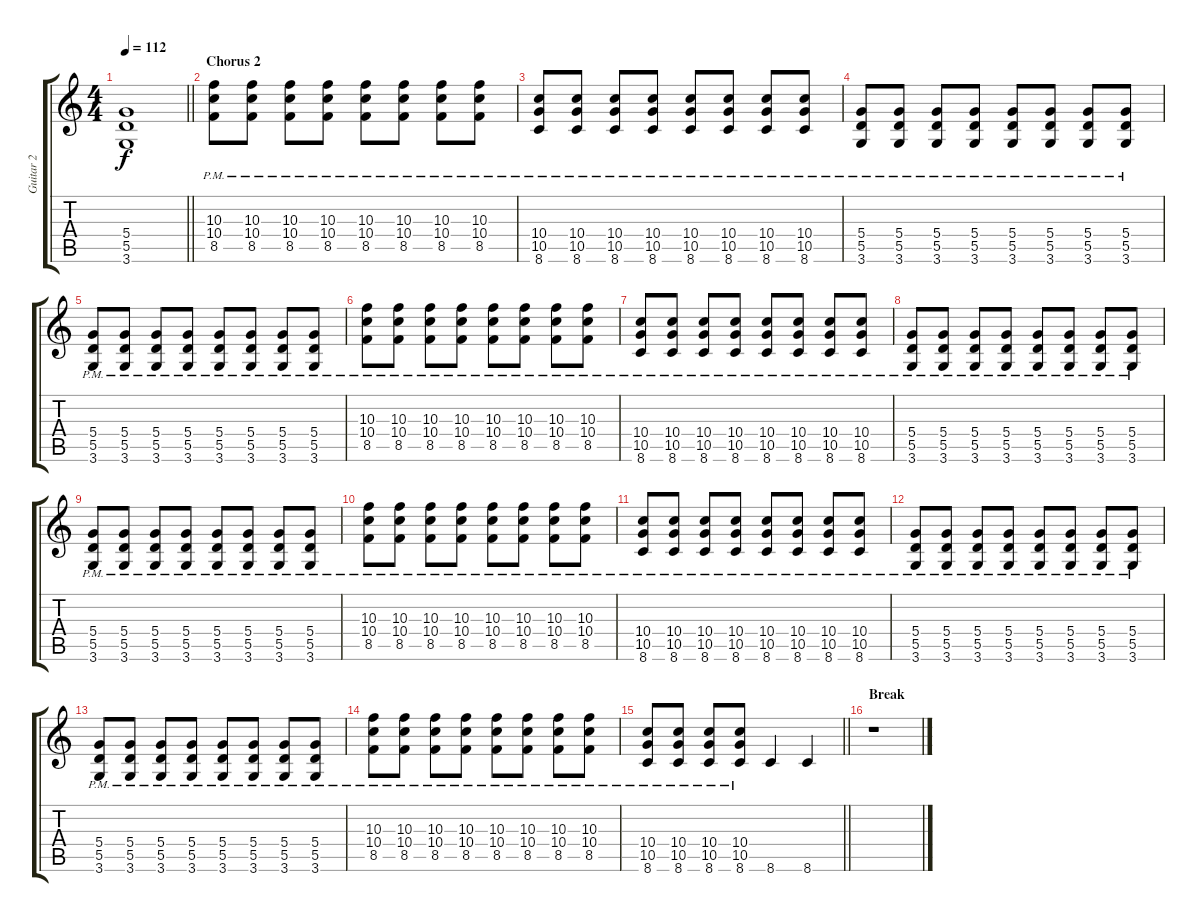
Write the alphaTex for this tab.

\track ("Guitar 2" "Guitar 2") {instrument electricguitarmuted}
\staff {score tabs}
\tuning (E4 B3 G3 D3 A2 E2) {hide}
\ts (4 4)
\tempo 112
\clef g2
\barLineRight lightlight
\ks c
(5.4 5.5 3.6).1{dy f} |
\section ("" "Chorus 2")
(10.3{pm} 10.4{pm} 8.5{pm}).8 (10.3{pm} 10.4{pm} 8.5{pm}).8 (10.3{pm} 10.4{pm} 8.5{pm}).8 (10.3{pm} 10.4{pm} 8.5{pm}).8 (10.3{pm} 10.4{pm} 8.5{pm}).8 (10.3{pm} 10.4{pm} 8.5{pm}).8 (10.3{pm} 10.4{pm} 8.5{pm}).8 (10.3{pm} 10.4{pm} 8.5{pm}).8 |
(10.4{pm} 10.5{pm} 8.6{pm}).8 (10.4{pm} 10.5{pm} 8.6{pm}).8 (10.4{pm} 10.5{pm} 8.6{pm}).8 (10.4{pm} 10.5{pm} 8.6{pm}).8 (10.4{pm} 10.5{pm} 8.6{pm}).8 (10.4{pm} 10.5{pm} 8.6{pm}).8 (10.4{pm} 10.5{pm} 8.6{pm}).8 (10.4{pm} 10.5{pm} 8.6{pm}).8 |
(5.4{pm} 5.5{pm} 3.6{pm}).8 (5.4{pm} 5.5{pm} 3.6{pm}).8 (5.4{pm} 5.5{pm} 3.6{pm}).8 (5.4{pm} 5.5{pm} 3.6{pm}).8 (5.4{pm} 5.5{pm} 3.6{pm}).8 (5.4{pm} 5.5{pm} 3.6{pm}).8 (5.4{pm} 5.5{pm} 3.6{pm}).8 (5.4{pm} 5.5{pm} 3.6{pm}).8 |
(5.4{pm} 5.5{pm} 3.6{pm}).8 (5.4{pm} 5.5{pm} 3.6{pm}).8 (5.4{pm} 5.5{pm} 3.6{pm}).8 (5.4{pm} 5.5{pm} 3.6{pm}).8 (5.4{pm} 5.5{pm} 3.6{pm}).8 (5.4{pm} 5.5{pm} 3.6{pm}).8 (5.4{pm} 5.5{pm} 3.6{pm}).8 (5.4{pm} 5.5{pm} 3.6{pm}).8 |
(10.3{pm} 10.4{pm} 8.5{pm}).8 (10.3{pm} 10.4{pm} 8.5{pm}).8 (10.3{pm} 10.4{pm} 8.5{pm}).8 (10.3{pm} 10.4{pm} 8.5{pm}).8 (10.3{pm} 10.4{pm} 8.5{pm}).8 (10.3{pm} 10.4{pm} 8.5{pm}).8 (10.3{pm} 10.4{pm} 8.5{pm}).8 (10.3{pm} 10.4{pm} 8.5{pm}).8 |
(10.4{pm} 10.5{pm} 8.6{pm}).8 (10.4{pm} 10.5{pm} 8.6{pm}).8 (10.4{pm} 10.5{pm} 8.6{pm}).8 (10.4{pm} 10.5{pm} 8.6{pm}).8 (10.4{pm} 10.5{pm} 8.6{pm}).8 (10.4{pm} 10.5{pm} 8.6{pm}).8 (10.4{pm} 10.5{pm} 8.6{pm}).8 (10.4{pm} 10.5{pm} 8.6{pm}).8 |
(5.4{pm} 5.5{pm} 3.6{pm}).8 (5.4{pm} 5.5{pm} 3.6{pm}).8 (5.4{pm} 5.5{pm} 3.6{pm}).8 (5.4{pm} 5.5{pm} 3.6{pm}).8 (5.4{pm} 5.5{pm} 3.6{pm}).8 (5.4{pm} 5.5{pm} 3.6{pm}).8 (5.4{pm} 5.5{pm} 3.6{pm}).8 (5.4{pm} 5.5{pm} 3.6{pm}).8 |
(5.4{pm} 5.5{pm} 3.6{pm}).8 (5.4{pm} 5.5{pm} 3.6{pm}).8 (5.4{pm} 5.5{pm} 3.6{pm}).8 (5.4{pm} 5.5{pm} 3.6{pm}).8 (5.4{pm} 5.5{pm} 3.6{pm}).8 (5.4{pm} 5.5{pm} 3.6{pm}).8 (5.4{pm} 5.5{pm} 3.6{pm}).8 (5.4{pm} 5.5{pm} 3.6{pm}).8 |
(10.3{pm} 10.4{pm} 8.5{pm}).8 (10.3{pm} 10.4{pm} 8.5{pm}).8 (10.3{pm} 10.4{pm} 8.5{pm}).8 (10.3{pm} 10.4{pm} 8.5{pm}).8 (10.3{pm} 10.4{pm} 8.5{pm}).8 (10.3{pm} 10.4{pm} 8.5{pm}).8 (10.3{pm} 10.4{pm} 8.5{pm}).8 (10.3{pm} 10.4{pm} 8.5{pm}).8 |
(10.4{pm} 10.5{pm} 8.6{pm}).8 (10.4{pm} 10.5{pm} 8.6{pm}).8 (10.4{pm} 10.5{pm} 8.6{pm}).8 (10.4{pm} 10.5{pm} 8.6{pm}).8 (10.4{pm} 10.5{pm} 8.6{pm}).8 (10.4{pm} 10.5{pm} 8.6{pm}).8 (10.4{pm} 10.5{pm} 8.6{pm}).8 (10.4{pm} 10.5{pm} 8.6{pm}).8 |
(5.4{pm} 5.5{pm} 3.6{pm}).8 (5.4{pm} 5.5{pm} 3.6{pm}).8 (5.4{pm} 5.5{pm} 3.6{pm}).8 (5.4{pm} 5.5{pm} 3.6{pm}).8 (5.4{pm} 5.5{pm} 3.6{pm}).8 (5.4{pm} 5.5{pm} 3.6{pm}).8 (5.4{pm} 5.5{pm} 3.6{pm}).8 (5.4{pm} 5.5{pm} 3.6{pm}).8 |
(5.4{pm} 5.5{pm} 3.6{pm}).8 (5.4{pm} 5.5{pm} 3.6{pm}).8 (5.4{pm} 5.5{pm} 3.6{pm}).8 (5.4{pm} 5.5{pm} 3.6{pm}).8 (5.4{pm} 5.5{pm} 3.6{pm}).8 (5.4{pm} 5.5{pm} 3.6{pm}).8 (5.4{pm} 5.5{pm} 3.6{pm}).8 (5.4{pm} 5.5{pm} 3.6{pm}).8 |
(10.3{pm} 10.4{pm} 8.5{pm}).8 (10.3{pm} 10.4{pm} 8.5{pm}).8 (10.3{pm} 10.4{pm} 8.5{pm}).8 (10.3{pm} 10.4{pm} 8.5{pm}).8 (10.3{pm} 10.4{pm} 8.5{pm}).8 (10.3{pm} 10.4{pm} 8.5{pm}).8 (10.3{pm} 10.4{pm} 8.5{pm}).8 (10.3{pm} 10.4{pm} 8.5{pm}).8 |
\barLineRight lightlight
(10.4{pm} 10.5{pm} 8.6{pm}).8 (10.4{pm} 10.5{pm} 8.6{pm}).8 (10.4{pm} 10.5{pm} 8.6{pm}).8 (10.4{pm} 10.5{pm} 8.6{pm}).8 8.6.4 8.6.4 |
\section ("" "Break")
r.1
